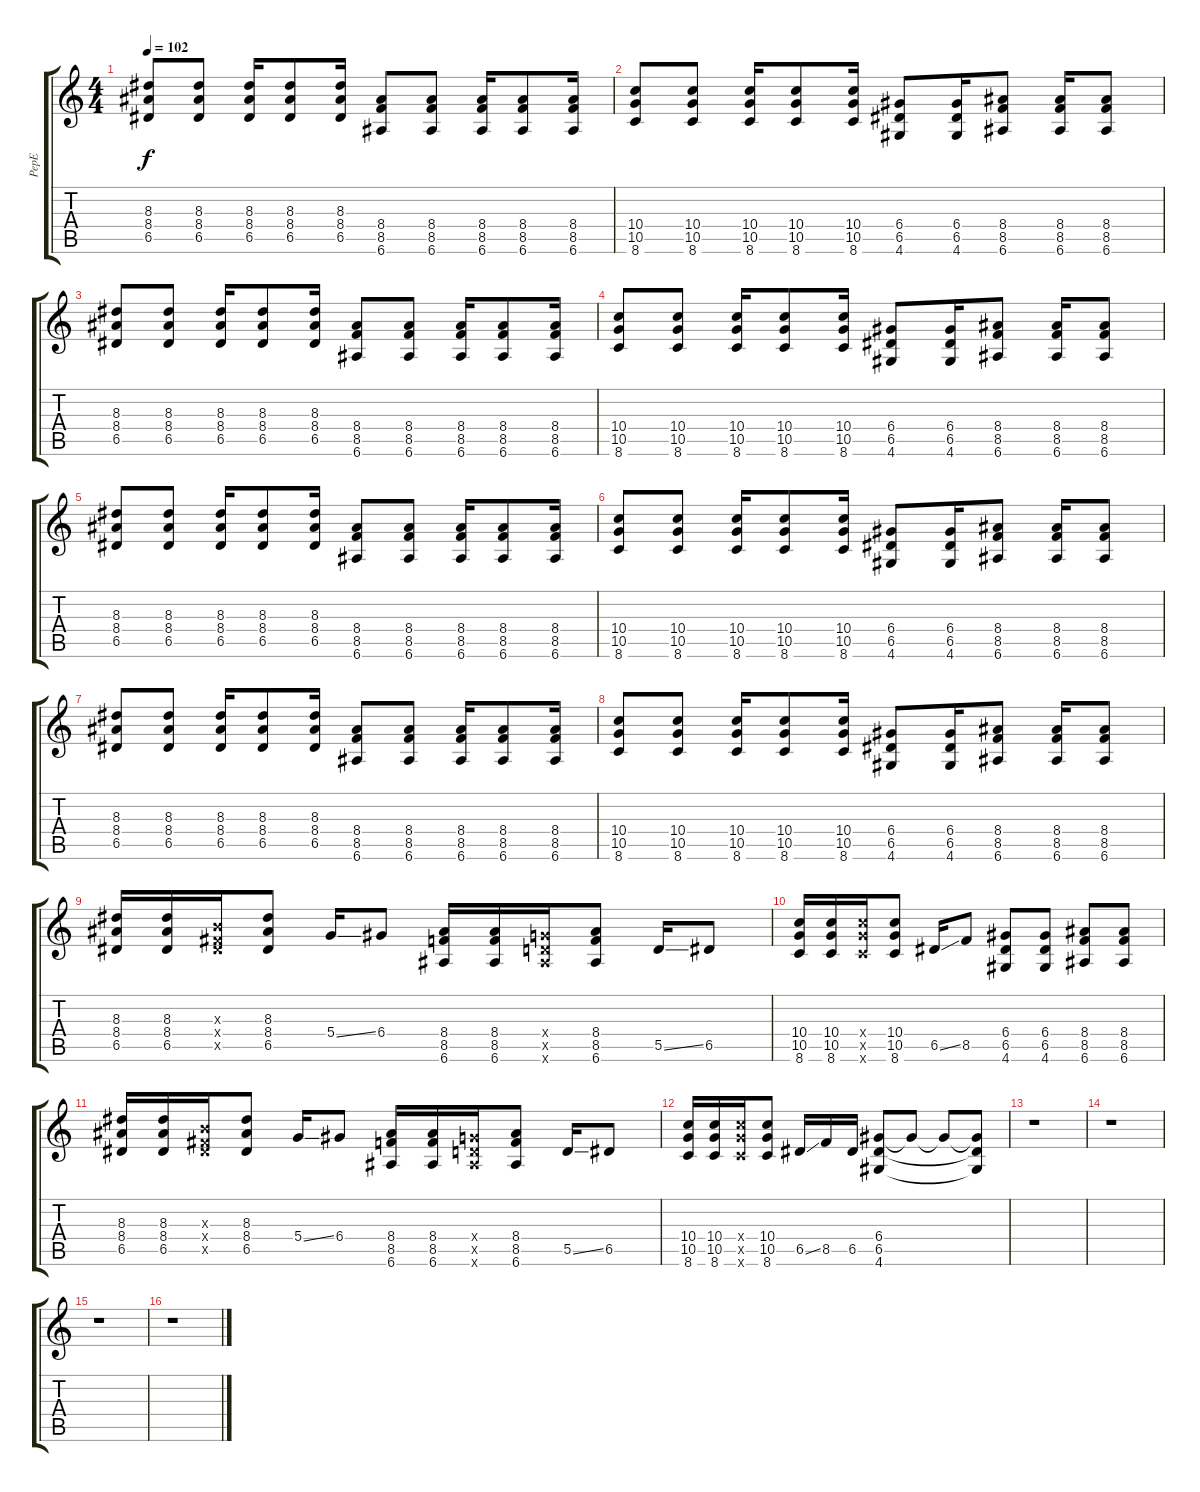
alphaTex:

\track ("PepE" "PepE") {instrument overdrivenguitar}
\staff {score tabs}
\tuning (E4 B3 G3 D3 A2 E2) {hide}
\ts (4 4)
\tempo 102
\clef g2
\ks c
(8.3 8.4 6.5).8{dy f} (8.3 8.4 6.5).8 (8.3 8.4 6.5).16 (8.3 8.4 6.5).8 (8.3 8.4 6.5).16 (8.4 8.5 6.6).8 (8.4 8.5 6.6).8 (8.4 8.5 6.6).16 (8.4 8.5 6.6).8 (8.4 8.5 6.6).16 |
(10.4 10.5 8.6).8 (10.4 10.5 8.6).8 (10.4 10.5 8.6).16 (10.4 10.5 8.6).8 (10.4 10.5 8.6).16 (6.4 6.5 4.6).8 (6.4 6.5 4.6).16 (8.4 8.5 6.6).8 (8.4 8.5 6.6).16 (8.4 8.5 6.6).8 |
(8.3 8.4 6.5).8 (8.3 8.4 6.5).8 (8.3 8.4 6.5).16 (8.3 8.4 6.5).8 (8.3 8.4 6.5).16 (8.4 8.5 6.6).8 (8.4 8.5 6.6).8 (8.4 8.5 6.6).16 (8.4 8.5 6.6).8 (8.4 8.5 6.6).16 |
(10.4 10.5 8.6).8 (10.4 10.5 8.6).8 (10.4 10.5 8.6).16 (10.4 10.5 8.6).8 (10.4 10.5 8.6).16 (6.4 6.5 4.6).8 (6.4 6.5 4.6).16 (8.4 8.5 6.6).8 (8.4 8.5 6.6).16 (8.4 8.5 6.6).8 |
(8.3 8.4 6.5).8 (8.3 8.4 6.5).8 (8.3 8.4 6.5).16 (8.3 8.4 6.5).8 (8.3 8.4 6.5).16 (8.4 8.5 6.6).8 (8.4 8.5 6.6).8 (8.4 8.5 6.6).16 (8.4 8.5 6.6).8 (8.4 8.5 6.6).16 |
(10.4 10.5 8.6).8 (10.4 10.5 8.6).8 (10.4 10.5 8.6).16 (10.4 10.5 8.6).8 (10.4 10.5 8.6).16 (6.4 6.5 4.6).8 (6.4 6.5 4.6).16 (8.4 8.5 6.6).8 (8.4 8.5 6.6).16 (8.4 8.5 6.6).8 |
(8.3 8.4 6.5).8 (8.3 8.4 6.5).8 (8.3 8.4 6.5).16 (8.3 8.4 6.5).8 (8.3 8.4 6.5).16 (8.4 8.5 6.6).8 (8.4 8.5 6.6).8 (8.4 8.5 6.6).16 (8.4 8.5 6.6).8 (8.4 8.5 6.6).16 |
(10.4 10.5 8.6).8 (10.4 10.5 8.6).8 (10.4 10.5 8.6).16 (10.4 10.5 8.6).8 (10.4 10.5 8.6).16 (6.4 6.5 4.6).8 (6.4 6.5 4.6).16 (8.4 8.5 6.6).8 (8.4 8.5 6.6).16 (8.4 8.5 6.6).8 |
(8.3 8.4 6.5).16 (8.3 8.4 6.5).16 (4.3{x} 4.4{x} 6.5{x}).16 (8.3 8.4 6.5).8 5.4{ss}.16 6.4.8 (8.4 8.5 6.6).16 (8.4 8.5 6.6).16 (5.4{x} 5.5{x} 6.6{x}).16 (8.4 8.5 6.6).8 5.5{ss}.16 6.5.8 |
(10.4 10.5 8.6).16 (10.4 10.5 8.6).16 (10.4{x} 10.5{x} 8.6{x}).16 (10.4 10.5 8.6).8 6.5{ss}.16 8.5.8 (6.4 6.5 4.6).8 (6.4 6.5 4.6).8 (8.4 8.5 6.6).8 (8.4 8.5 6.6).8 |
(8.3 8.4 6.5).16 (8.3 8.4 6.5).16 (4.3{x} 4.4{x} 6.5{x}).16 (8.3 8.4 6.5).8 5.4{ss}.16 6.4.8 (8.4 8.5 6.6).16 (8.4 8.5 6.6).16 (5.4{x} 5.5{x} 6.6{x}).16 (8.4 8.5 6.6).8 5.5{ss}.16 6.5.8 |
(10.4 10.5 8.6).16 (10.4 10.5 8.6).16 (10.4{x} 10.5{x} 8.6{x}).16 (10.4 10.5 8.6).8 6.5{ss}.16 8.5.16 6.5.16 (6.4 6.5 4.6).8 6.4{t}.8 6.4{t}.8 (6.4{t} 6.5{t} 4.6{t}).8 |
r.1 |
r.1 |
r.1 |
r.1
